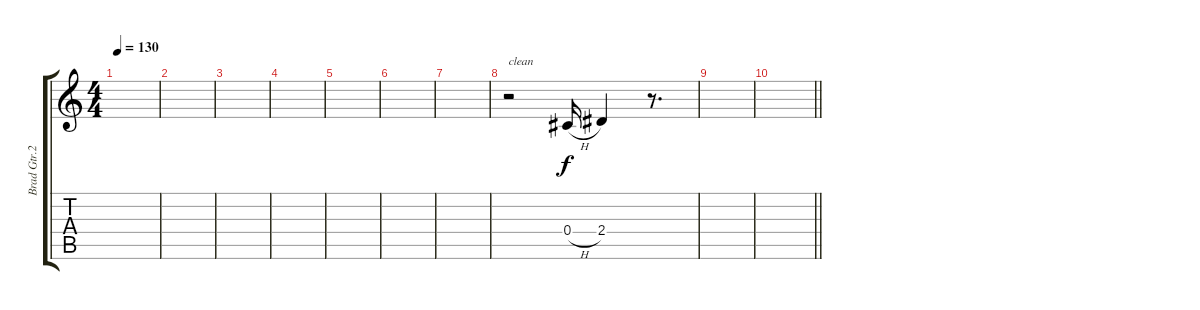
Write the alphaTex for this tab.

\track ("Brad Gtr.2" "Brad Gtr.2") {instrument distortionguitar}
\staff {score tabs}
\tuning (Eb4 Bb3 Gb3 Db3 Ab2 Eb2) {hide}
\ts (4 4)
\tempo 130
\clef g2
\ks c
|
|
|
|
|
|
|
r.2{txt "clean" instrument electricguitarclean} 0.4{h}.16 2.4.4 r.8{d} |
|
\barLineRight lightlight
